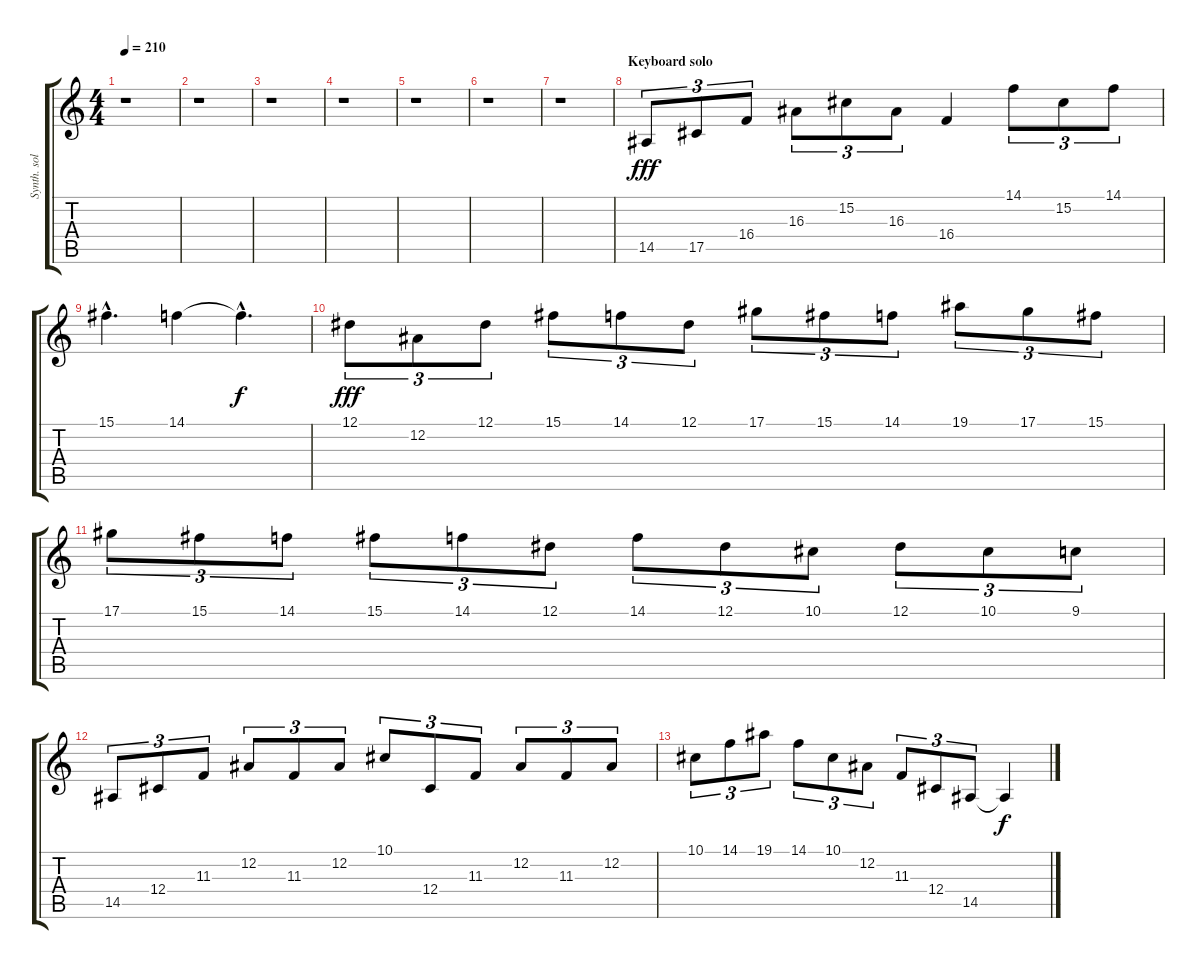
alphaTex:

\track ("Synth. solo" "Synth. sol") {instrument lead1square}
\staff {score tabs}
\tuning (Eb4 Bb3 Gb3 Db3 Ab2 Eb2) {hide}
\ts (4 4)
\tempo 210
\clef g2
\ks c
r.1{dy f} |
r.1 |
r.1 |
r.1 |
r.1 |
r.1 |
r.1 |
\section ("" "Keyboard solo")
14.5.8{tu (3 2) dy fff instrument lead1square} 17.5.8{tu (3 2)} 16.4.8{tu (3 2)} 16.3.8{tu (3 2)} 15.2.8{tu (3 2)} 16.3.8{tu (3 2)} 16.4.4 14.1.8{tu (3 2)} 15.2.8{tu (3 2)} 14.1.8{tu (3 2)} |
15.1{hac}.4{d} 14.1.4 14.1{hac t}.4{d dy f} |
12.1.8{tu (3 2) dy fff} 12.2.8{tu (3 2)} 12.1.8{tu (3 2)} 15.1.8{tu (3 2)} 14.1.8{tu (3 2)} 12.1.8{tu (3 2)} 17.1.8{tu (3 2)} 15.1.8{tu (3 2)} 14.1.8{tu (3 2)} 19.1.8{tu (3 2)} 17.1.8{tu (3 2)} 15.1.8{tu (3 2)} |
17.1.8{tu (3 2)} 15.1.8{tu (3 2)} 14.1.8{tu (3 2)} 15.1.8{tu (3 2)} 14.1.8{tu (3 2)} 12.1.8{tu (3 2)} 14.1.8{tu (3 2)} 12.1.8{tu (3 2)} 10.1.8{tu (3 2)} 12.1.8{tu (3 2)} 10.1.8{tu (3 2)} 9.1.8{tu (3 2)} |
14.5.8{tu (3 2)} 12.4.8{tu (3 2)} 11.3.8{tu (3 2)} 12.2.8{tu (3 2)} 11.3.8{tu (3 2)} 12.2.8{tu (3 2)} 10.1.8{tu (3 2)} 12.4.8{tu (3 2)} 11.3.8{tu (3 2)} 12.2.8{tu (3 2)} 11.3.8{tu (3 2)} 12.2.8{tu (3 2)} |
10.1.8{tu (3 2)} 14.1.8{tu (3 2)} 19.1.8{tu (3 2)} 14.1.8{tu (3 2)} 10.1.8{tu (3 2)} 12.2.8{tu (3 2)} 11.3.8{tu (3 2)} 12.4.8{tu (3 2)} 14.5.8{tu (3 2)} 14.5{t}.4{dy f}
